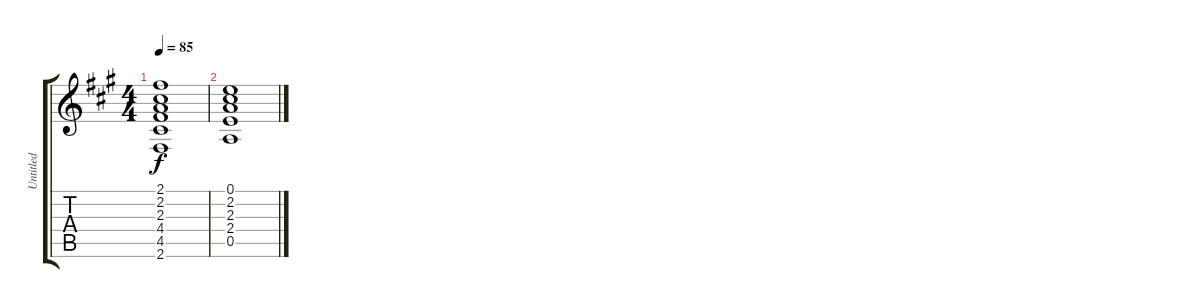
\track ("Untitled" "Untitled") {instrument electricguitarjazz}
\staff {score tabs}
\tuning (E4 B3 G3 D3 A2 E2) {hide}
\ts (4 4)
\tempo 85
\clef g2
\ks a
(2.1 2.2 2.3 4.4 4.5 2.6).1{dy f} |
(0.1 2.2 2.3 2.4 0.5).1
